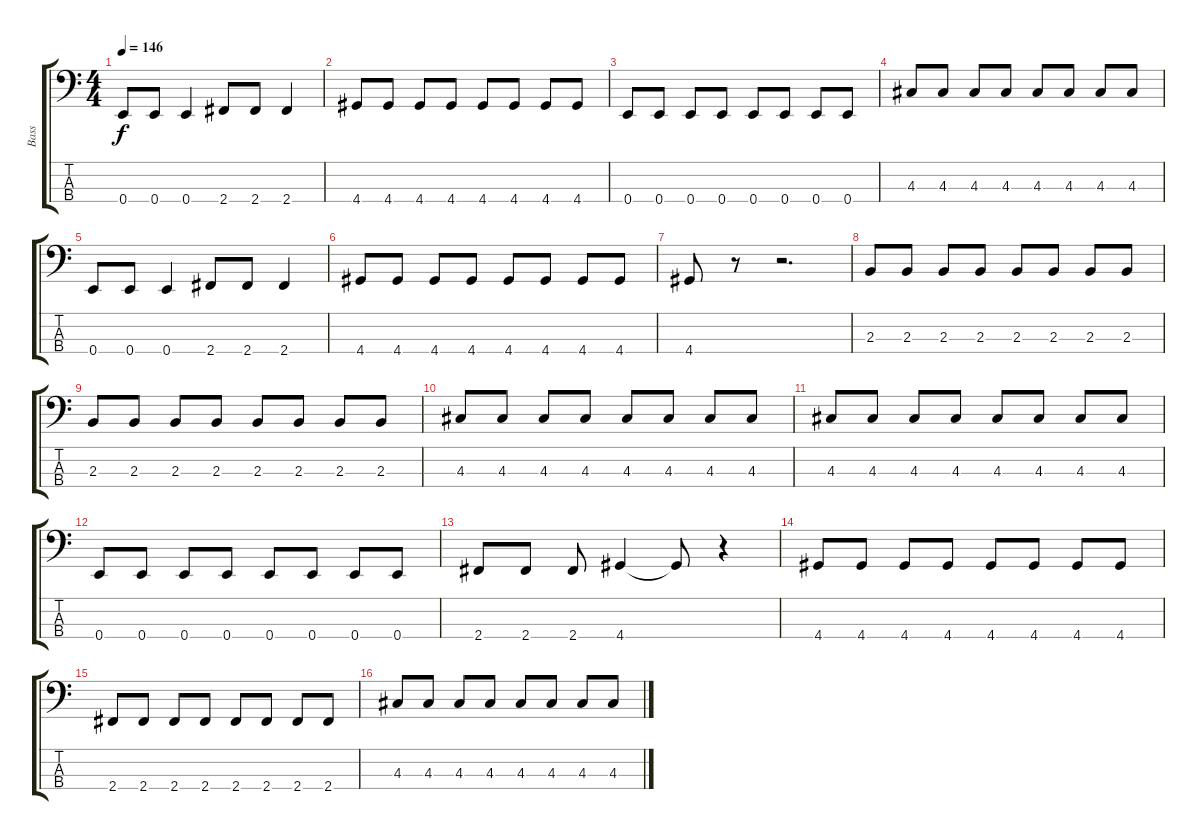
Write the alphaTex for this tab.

\track ("Bass" "Bass") {instrument electricbasspick}
\staff {score tabs}
\tuning (G2 D2 A1 E1) {hide}
\ts (4 4)
\tempo 146
\clef f4
\ks c
0.4.8{dy f} 0.4.8 0.4.4 2.4.8 2.4.8 2.4.4 |
4.4.8 4.4.8 4.4.8 4.4.8 4.4.8 4.4.8 4.4.8 4.4.8 |
0.4.8 0.4.8 0.4.8 0.4.8 0.4.8 0.4.8 0.4.8 0.4.8 |
4.3.8 4.3.8 4.3.8 4.3.8 4.3.8 4.3.8 4.3.8 4.3.8 |
0.4.8 0.4.8 0.4.4 2.4.8 2.4.8 2.4.4 |
4.4.8 4.4.8 4.4.8 4.4.8 4.4.8 4.4.8 4.4.8 4.4.8 |
4.4.8 r.8 r.2{d} |
2.3.8 2.3.8 2.3.8 2.3.8 2.3.8 2.3.8 2.3.8 2.3.8 |
2.3.8 2.3.8 2.3.8 2.3.8 2.3.8 2.3.8 2.3.8 2.3.8 |
4.3.8 4.3.8 4.3.8 4.3.8 4.3.8 4.3.8 4.3.8 4.3.8 |
4.3.8 4.3.8 4.3.8 4.3.8 4.3.8 4.3.8 4.3.8 4.3.8 |
0.4.8 0.4.8 0.4.8 0.4.8 0.4.8 0.4.8 0.4.8 0.4.8 |
2.4.8 2.4.8 2.4.8 4.4.4 4.4{t}.8 r.4 |
4.4.8 4.4.8 4.4.8 4.4.8 4.4.8 4.4.8 4.4.8 4.4.8 |
2.4.8 2.4.8 2.4.8 2.4.8 2.4.8 2.4.8 2.4.8 2.4.8 |
4.3.8 4.3.8 4.3.8 4.3.8 4.3.8 4.3.8 4.3.8 4.3.8
